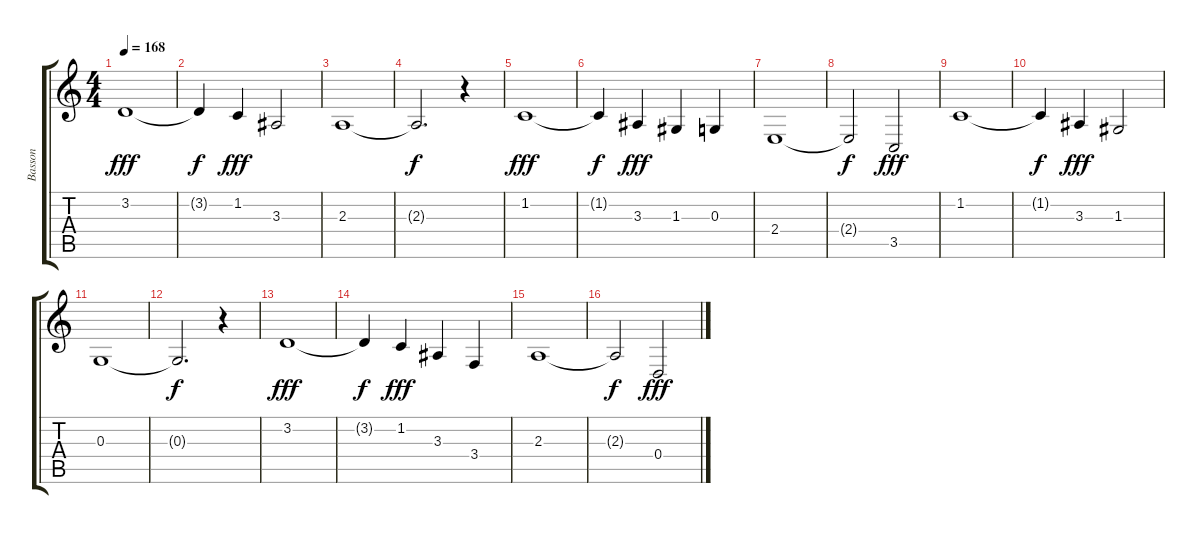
\track ("Basson" "Basson") {instrument bassoon}
\staff {score tabs}
\tuning (E4 B3 G3 D3 A2 E2) {hide}
\ts (4 4)
\tempo 168
\clef g2
\ks c
3.2.1{dy fff} |
3.2{t}.4{dy f} 1.2.4{dy fff} 3.3.2 |
2.3.1 |
2.3{t}.2{d dy f} r.4 |
1.2.1{dy fff} |
1.2{t}.4{dy f} 3.3.4{dy fff} 1.3.4 0.3.4 |
2.4.1 |
2.4{t}.2{dy f} 3.5.2{dy fff} |
1.2.1 |
1.2{t}.4{dy f} 3.3.4{dy fff} 1.3.2 |
0.3.1 |
0.3{t}.2{d dy f} r.4 |
3.2.1{dy fff} |
3.2{t}.4{dy f} 1.2.4{dy fff} 3.3.4 3.4.4 |
2.3.1 |
2.3{t}.2{dy f} 0.4.2{dy fff}
